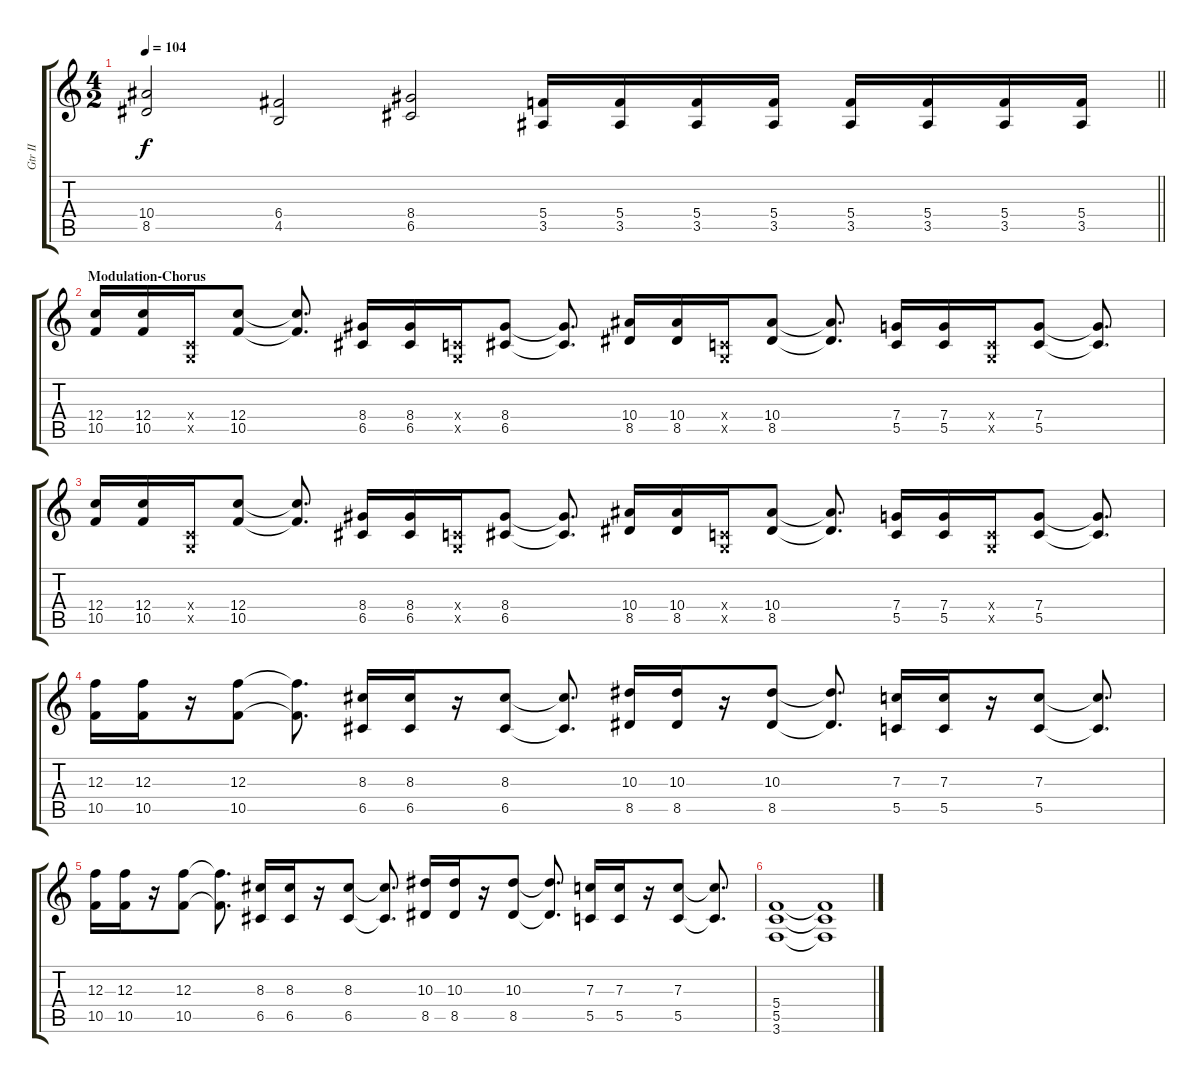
\track ("Gtr II" "Gtr II") {instrument acousticguitarsteel}
\staff {score tabs}
\tuning (D4 A3 F3 C3 G2 D2) {hide}
\ts (4 2)
\tempo 104
\clef g2
\barLineRight lightlight
\ks c
(10.4 8.5).2{dy f} (6.4 4.5).2 (8.4 6.5).2 (5.4 3.5).16 (5.4 3.5).16 (5.4 3.5).16 (5.4 3.5).16 (5.4 3.5).16 (5.4 3.5).16 (5.4 3.5).16 (5.4 3.5).16 |
\section ("" "Modulation-Chorus")
(12.4 10.5).16 (12.4 10.5).16 (0.4{x} 0.5{x}).16 (12.4 10.5).8 (12.4{t} 10.5{t}).8{d} (8.4 6.5).16 (8.4 6.5).16 (0.4{x} 0.5{x}).16 (8.4 6.5).8 (8.4{t} 6.5{t}).8{d} (10.4 8.5).16 (10.4 8.5).16 (0.4{x} 0.5{x}).16 (10.4 8.5).8 (10.4{t} 8.5{t}).8{d} (7.4 5.5).16 (7.4 5.5).16 (0.4{x} 0.5{x}).16 (7.4 5.5).8 (7.4{t} 5.5{t}).8{d} |
(12.4 10.5).16 (12.4 10.5).16 (0.4{x} 0.5{x}).16 (12.4 10.5).8 (12.4{t} 10.5{t}).8{d} (8.4 6.5).16 (8.4 6.5).16 (0.4{x} 0.5{x}).16 (8.4 6.5).8 (8.4{t} 6.5{t}).8{d} (10.4 8.5).16 (10.4 8.5).16 (0.4{x} 0.5{x}).16 (10.4 8.5).8 (10.4{t} 8.5{t}).8{d} (7.4 5.5).16 (7.4 5.5).16 (0.4{x} 0.5{x}).16 (7.4 5.5).8 (7.4{t} 5.5{t}).8{d} |
(12.3 10.5).16 (12.3 10.5).16 r.16 (12.3 10.5).8 (12.3{t} 10.5{t}).8{d} (8.3 6.5).16 (8.3 6.5).16 r.16 (8.3 6.5).8 (8.3{t} 6.5{t}).8{d} (10.3 8.5).16 (10.3 8.5).16 r.16 (10.3 8.5).8 (10.3{t} 8.5{t}).8{d} (7.3 5.5).16 (7.3 5.5).16 r.16 (7.3 5.5).8 (7.3{t} 5.5{t}).8{d} |
(12.3 10.5).16 (12.3 10.5).16 r.16 (12.3 10.5).8 (12.3{t} 10.5{t}).8{d} (8.3 6.5).16 (8.3 6.5).16 r.16 (8.3 6.5).8 (8.3{t} 6.5{t}).8{d} (10.3 8.5).16 (10.3 8.5).16 r.16 (10.3 8.5).8 (10.3{t} 8.5{t}).8{d} (7.3 5.5).16 (7.3 5.5).16 r.16 (7.3 5.5).8 (7.3{t} 5.5{t}).8{d} |
(5.4 5.5 3.6).1 (5.4{t} 5.5{t} 3.6{t}).1
